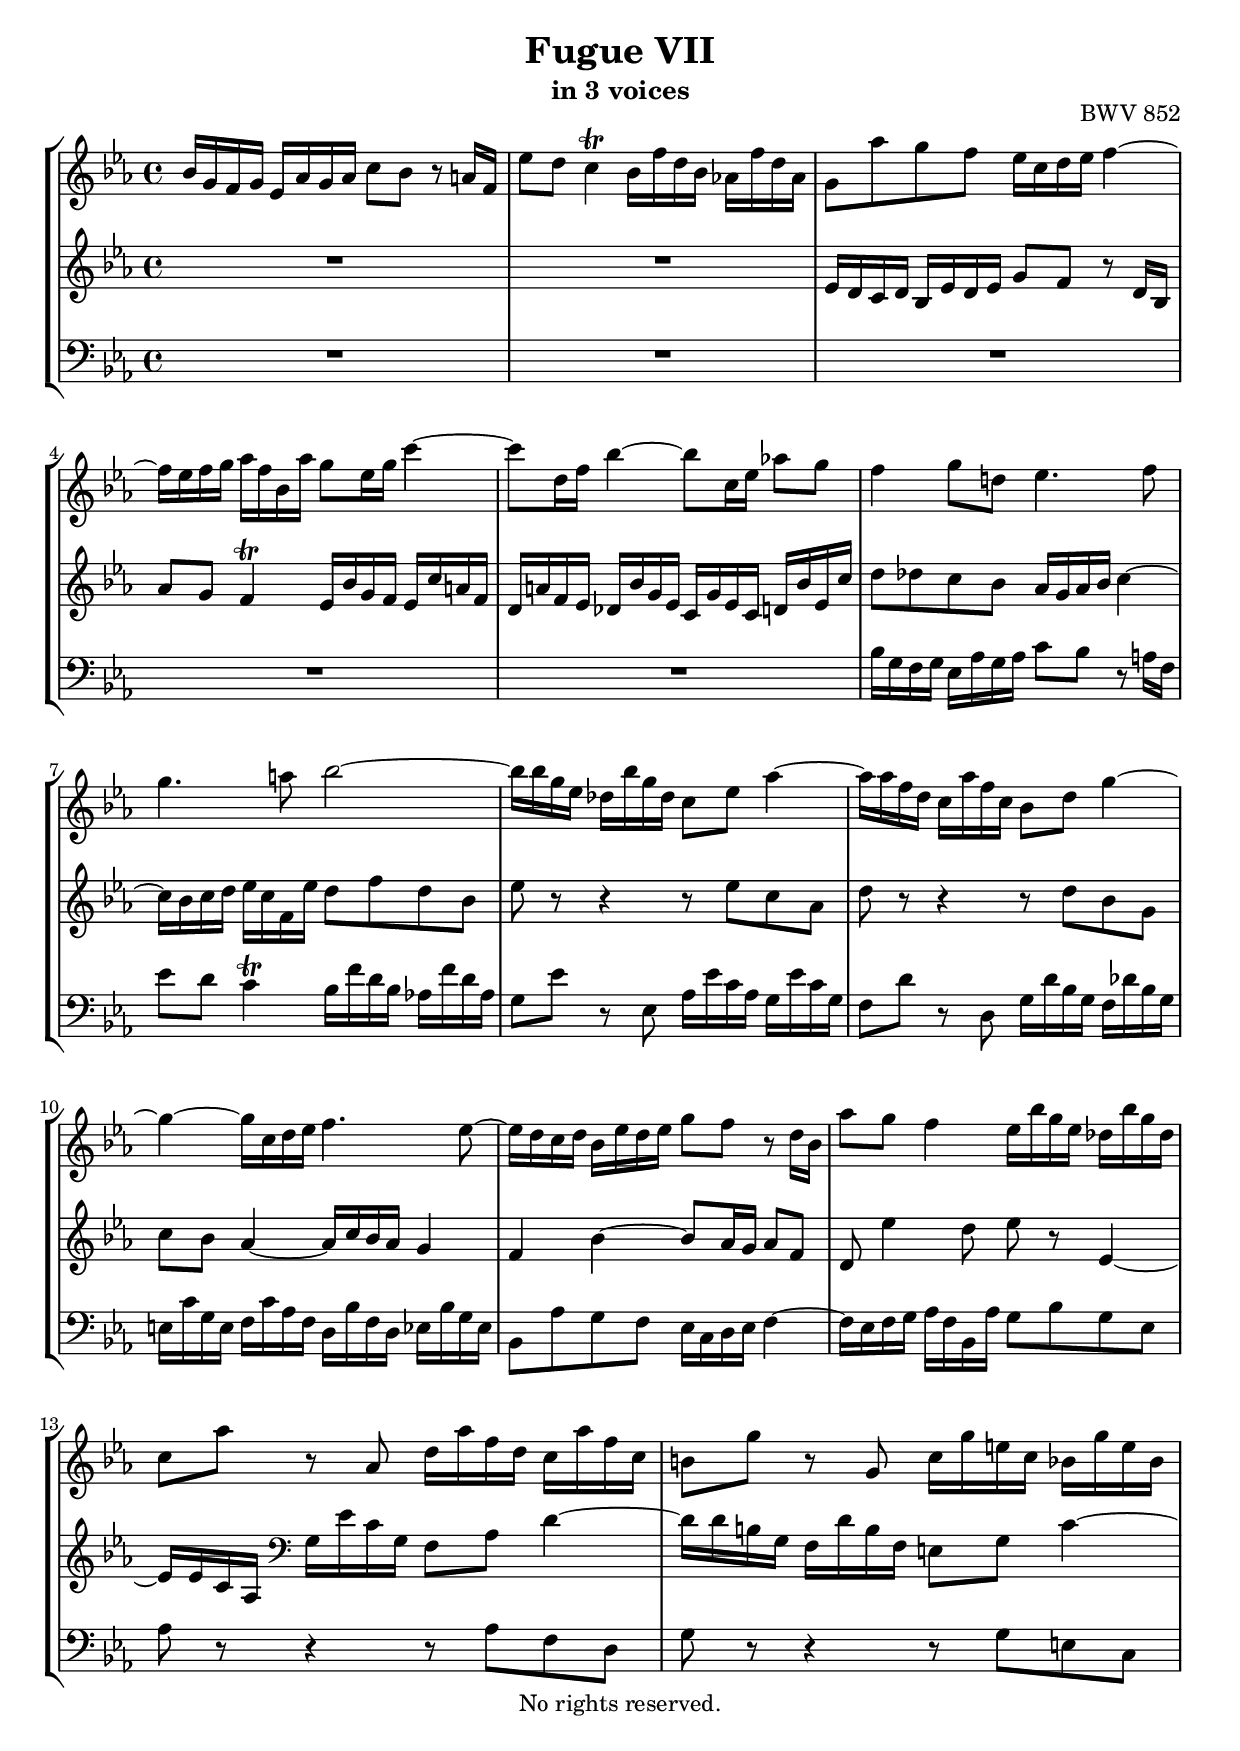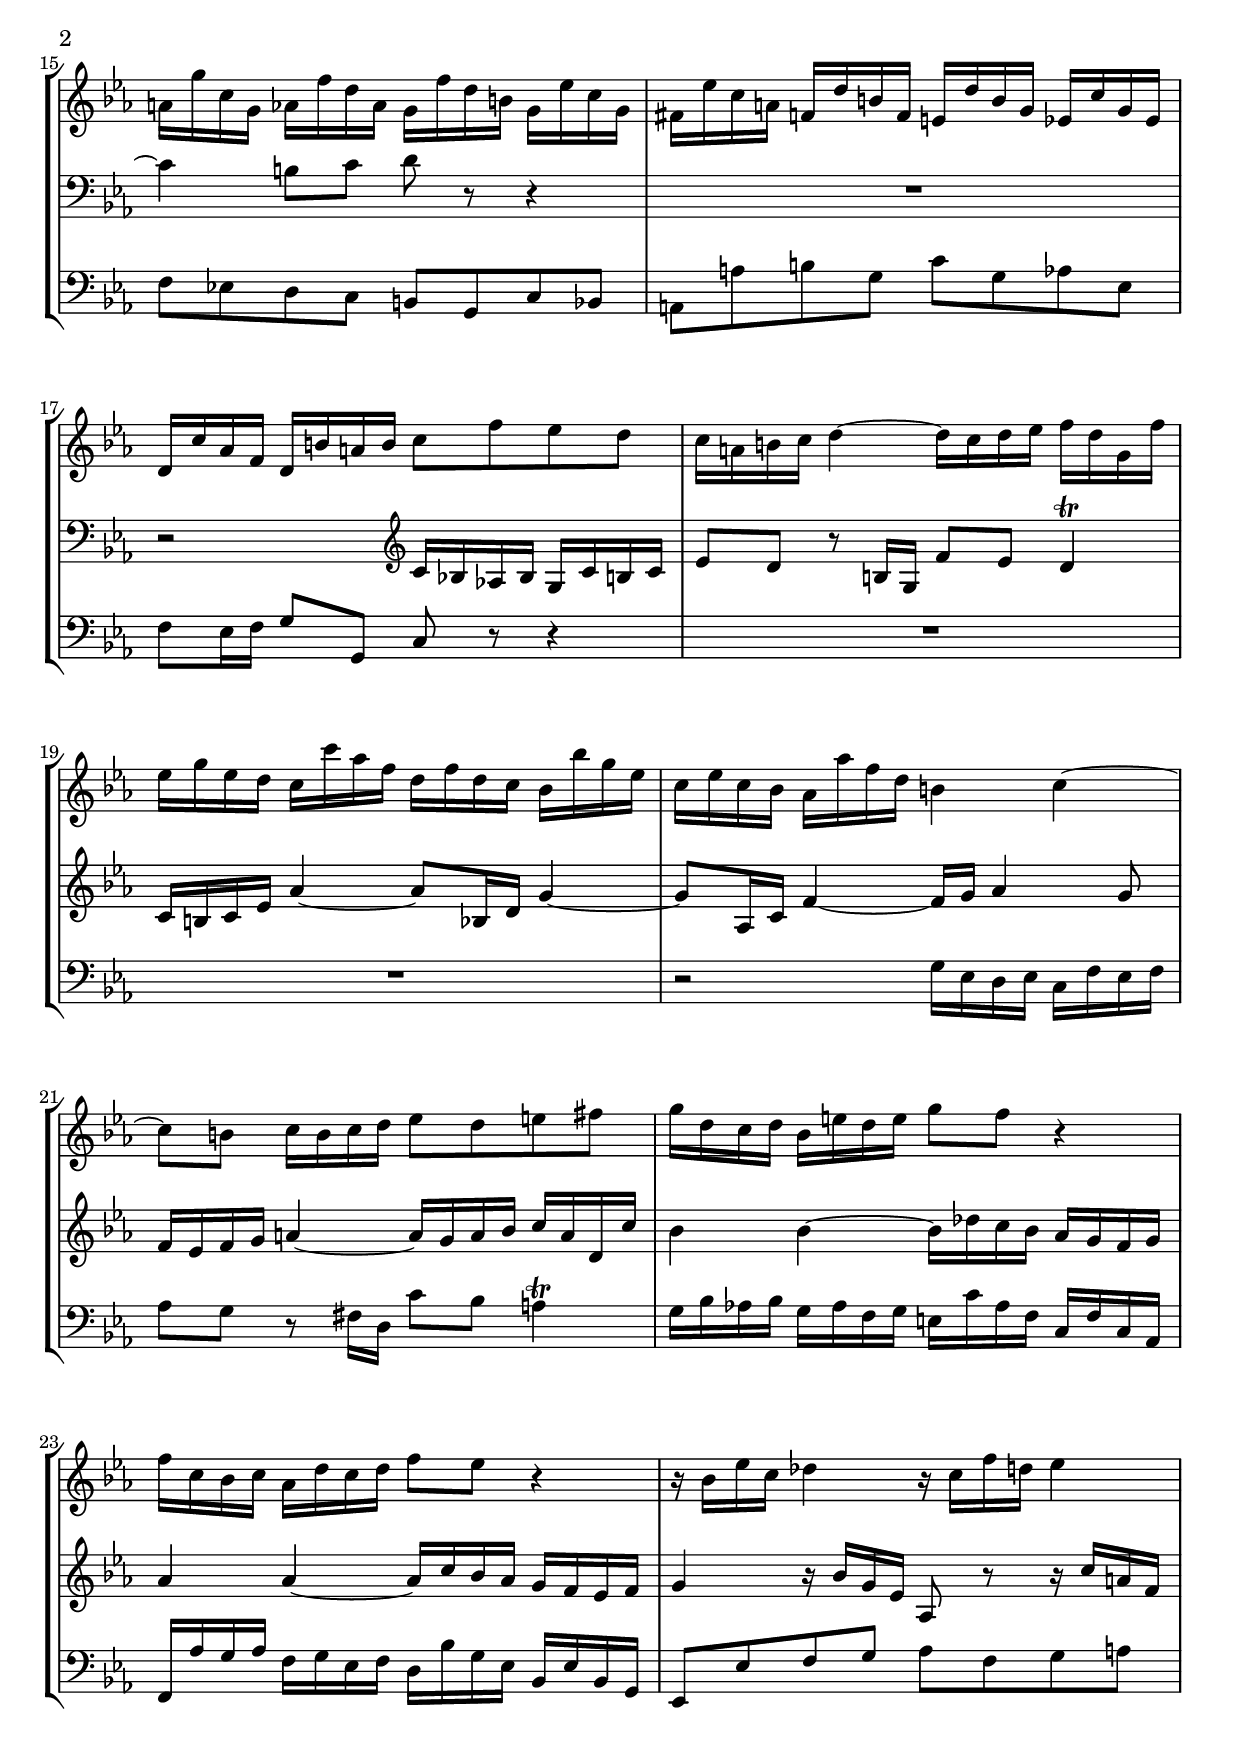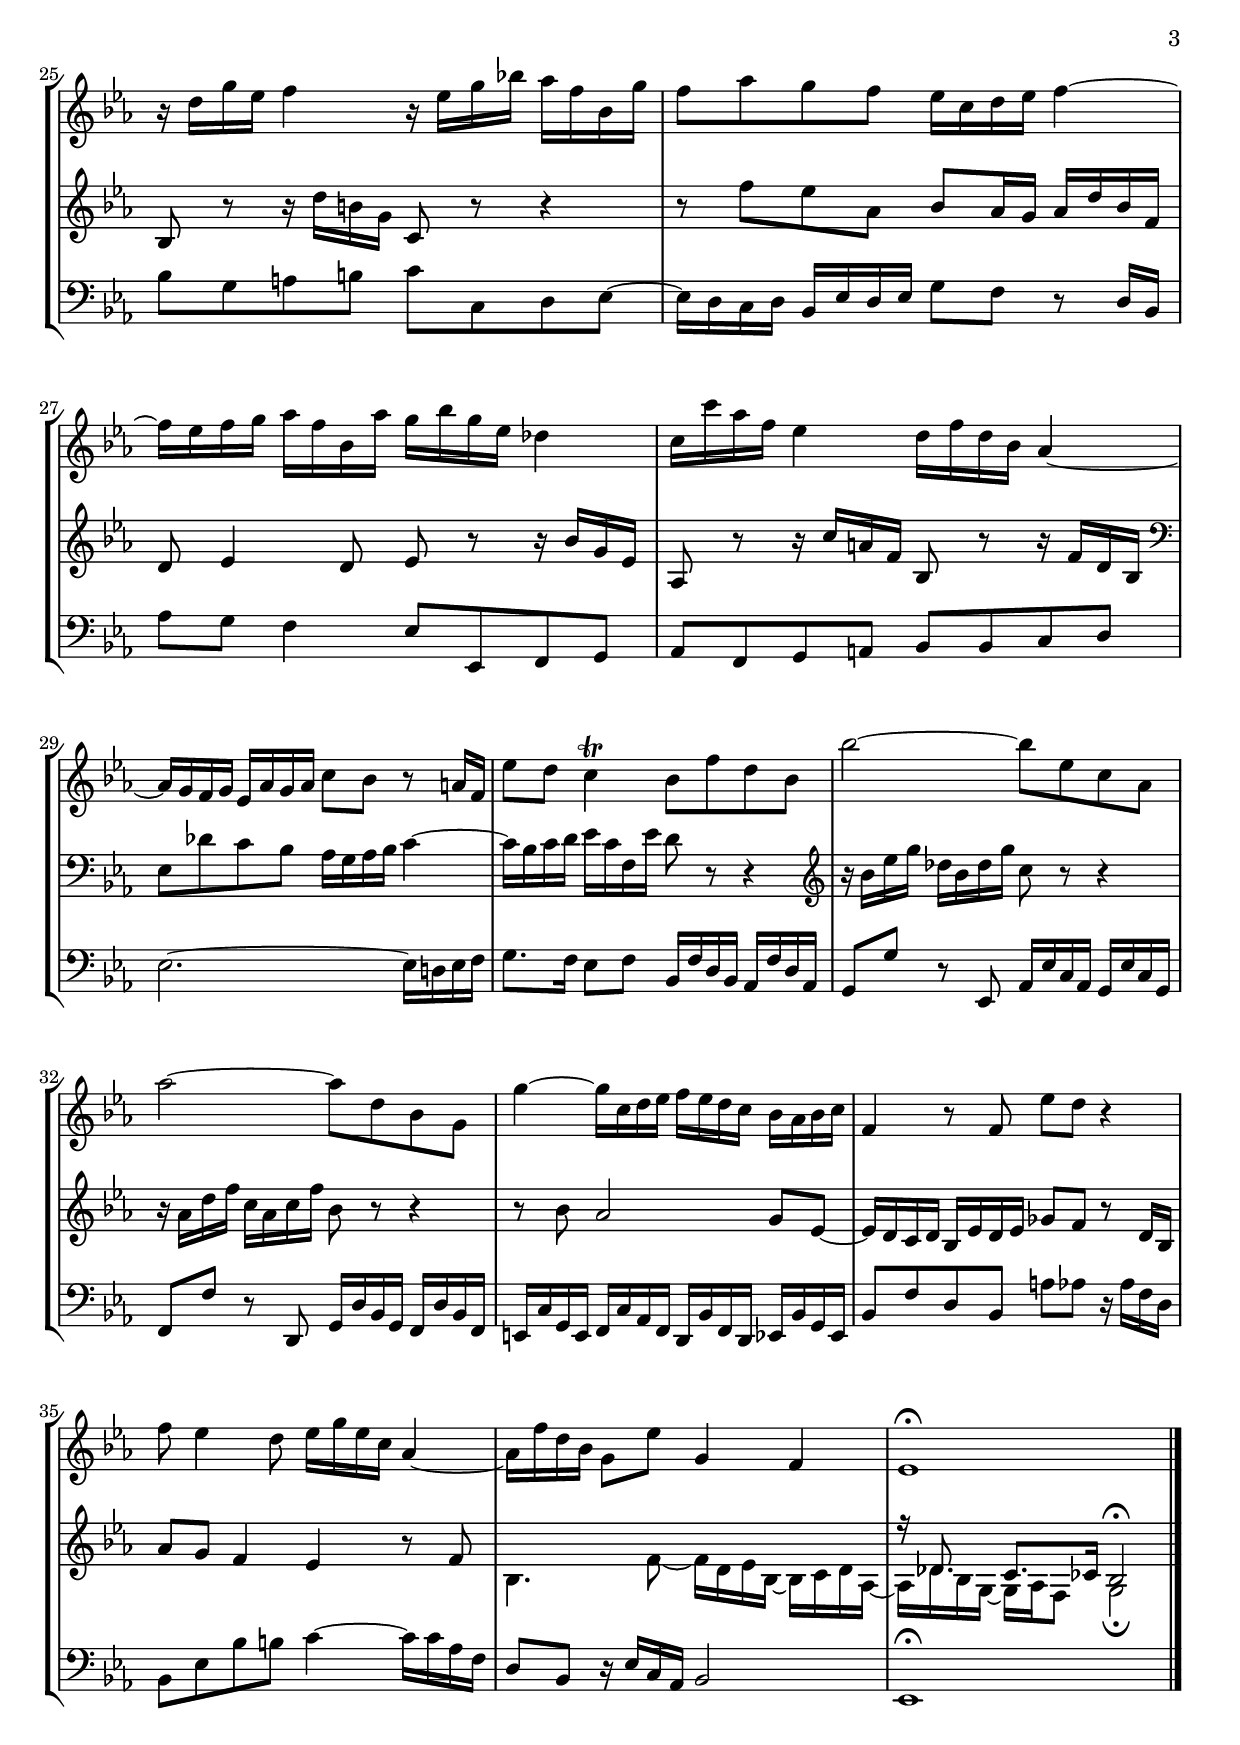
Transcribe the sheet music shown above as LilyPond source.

\version "2.18.2"

%This edition was prepared and typeset by Kyle Rother using the 1866 Breitkopf & Härtel Bach-Gesellschaft Ausgabe as primary source. 
%Reference was made to both the Henle and Bärenreiter urtext editions, as well as the critical and scholarly commentary of Alfred Dürr, however the final expression is in all cases that of the composer or present editor.
%This edition is in the public domain, and the editor does not claim any rights in the content.

\header {
  title = "Fugue VII"
  subtitle = "in 3 voices"
  opus = "BWV 852"
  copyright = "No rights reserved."
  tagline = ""
}

global = {
  \key es \major
  \time 4/4
}

soprano = \relative c'' {
  \global
  
  bes16 g f g es as g as c8 bes r a!16 f | % m. 1
  es'8 d c4 \trill bes16 f'd bes as! f' d as | % m. 2
  g8 as' g f es16 c d es f4~ | % m. 3
  f16 es f g as f bes, as' g8 es16 g c4~ | % m. 4
  c8 d,16 f bes4~ bes8 c,16 es as!8 g | % m. 5
  f4 g8 d! es4. f8 | % m. 6
  g4. a!8 bes2~ | % m. 7
  bes16 bes g es des bes' g des c8 es as4~ | % m. 8
  as16 as f d c as' f c bes8 d g4~ | % m. 9
  g4~ g16 c, d es f4. es8~ | % m. 10
  es16 d c d bes es d es g8 f r d16 bes | % m. 11
  as'8 g f4 es16 bes' g es des bes' g des | % m. 12
  c8 as' r as, d16 as' f d c as' f c | % m. 13
  b!8 g' r g, c16 g' e! c bes g' e bes | % m. 14
  a!16 g' c, g as f' d as g f' d b! g es' c g | % m. 15
  fis16 es' c a! f! d' b! f e! d' b g es c' g es | % m. 16
  d16 c' as f d b'! a! b c8 f es d | % m. 17
  c16 a! b! c d4~ d16 c d es f d g, f' | % m. 18
  es16 g es d c c' as f d f d c bes bes' g es | % m. 19
  c es c bes as as' f d b!4 c~ | % m. 20
  c8 b! c16 b c d es8 d e! fis | % m. 21
  g16 d c d bes e! d e  g8 f r4 | % m. 22
  f16 c bes c as d c d f8 es r4 | % m. 23
  r16 bes es c des4 r16 c f d! es4 | % m. 24
  r16 d g es f4 r16 es g bes! as f bes, g' | % m. 25
  f8 as g f es16 c d es f4~ | % m. 26
  f16 es f g as f bes, as' g bes g es des4 | % m. 27
  c16 c' as f es4 d16 f d bes as4~ | % m. 28
  as16 g f g es as g as c8 bes r a!16 f | % m. 29
  es'8 d c4 \trill bes8 f' d bes | % m. 30
  bes'2~ bes8 es, c as | % m. 31
  as'2~ as8 d, bes g | % m. 32
  g'4~ g16 c, d es f es d c bes as bes c | % m. 33
  f,4 r8 f es'd r4 | % m. 34
  f8 es4 d8 es16 g es c as4~ | % m. 35
  as16 f' d bes g8 es' g,4 f | % m. 36
  es1 \fermata \bar "|." | % m. 37
   
}

mezzo = \relative c' {
  \global
  
  R1 | % m. 1
  R1 | % m. 2
  es16 d c d bes es d es g8 f r d16 bes | % m. 3
  as'8 g f4 \trill es16 bes' g f es c' a! f | % m. 4
  d16 a'! f es des bes' g es c g' es c d! bes' es, c' | % m. 5
  d8 des c bes as16 g as bes c4~ | % m. 6
  c16 bes c d es c f, es' d8 f d bes | % m. 7
  es8 r r4 r8 es c as | % m. 8
  d8 r r4 r8 d bes g | % m. 9
  c8 bes as4~ as16 c bes as g4 | % m. 10
  f4 bes~ bes8 as16 g as8 f | % m. 11
  d8 es'4 d8 es r es,4~ | % m. 12
  es16 es c as \clef bass g es' c g f8 as d4~ | % m. 13
  d16 d b! g f d' b f e!8 g c4~ | % m. 14
  c4 b!8 c d r r4 | % m. 15
  R1 | % m. 16
  r2 \clef treble c16 bes! as! bes g c b! c | % m. 17
  es8 d r b!16 g f'8 es d4 \trill | % m. 18
  c16 b! c es as4~ as8 bes,16 d g4~ | % m. 19
  g8 as,16 c f4~ f16 g as4 g8 | % m. 20
  f16 es f g a!4~ a16 g a bes c a d, c' | % m. 21
  bes4 bes~ bes16 des c bes as g f g | % m. 22
  as4 as~ as16 c bes as g f es f | % m. 23
  g4 r16 bes g es as,8 r r16 c' a! f | % m. 24
  bes,8 r r16 d' b! g c,8 r r4 | % m. 25
  r8 f' es as, bes as16 g as d bes f | % m. 26
  d8 es4 d8 es r r16 bes' g es | % m. 27
  as,8 r r16 c' a! f bes,8 r r16 f' d bes | % m. 28
  \clef bass es,8 des' c bes as16 g as bes c4~ | % m. 29
  c16 bes c d es c f, es' d8 r r4 | % m. 30
  \clef treble r16 bes' es g des bes des g c,8 r r4 | % m. 31
  r16 as d f c as c f bes,8 r r4 | % m. 32
  r8 bes as2 g8 es~ | % m. 33
  es16 d c d bes es d es ges8 f r d16 bes | % m. 34
  as'8 g f4 es r8 f | % m. 35
  <<
   { s1 | \mergeDifferentlyDottedOn r16 des8. c ces16 bes2 \fermata } 
   \\
   { bes4. f'8~ f16 d es bes~ bes c d as~ | as16 des bes g~ g as f8 g2 \fermata \bar "|." }
  >> | % mm. 36 and 37
  
}

bass = \relative c' {
  \global
  
  R1 | % m. 1
  R1 | % m. 2
  R1 | % m. 3
  R1 | % m. 4
  R1 | % m. 5
  bes16 g f g es as g as c8 bes r a!16 f | % m. 6
  es'8 d c4 \trill bes16 f' d bes as! f' d as | % m. 7
  g8 es' r es, as16 es' c as g es' c g | % m. 8
  f8 d' r d, g16 d' bes g f des' bes g | % m. 9
  e!16 c' g e f c' as f d bes' f d es bes' g es | % m. 10
  bes8 as' g f es16 c d es f4~ | % m. 11
  f16 es f g as f bes, as' g8 bes g es | % m. 12
  as8 r r4 r8 as f d | % m. 13
  g8 r r4 r8 g e! c | % m. 14
  f8 es! d c b! g c bes | % m. 15
  a!8 a'! b! g c g as es | % m. 16
  f8 es16 f g8 g, c r r4 | % m. 17
  R1 | % m. 18
  R1 | % m. 19
  r2 g'16 es d es c f es f | % m. 20
  as8 g r fis16 d c'8 bes a!4 \trill | % m. 21
  g16 bes as! bes g as f g e! c' as f c f c as | % m. 22
  f16 as' g as f g es f d bes' g es bes es bes g | % m. 23
  es8 es' f g as f g a! | % m. 24
  bes8 g a! b! c c, d es~ | % m. 25
  es16 d c d bes es d es g8 f r d16 bes | % m. 26
  as'8 g f4 es8 es, f g | % m. 27
  as8 f g a! bes bes c d | % m. 28
  es2.~ es16 d! es f | % m. 29
  g8. f16 es8 f bes,16 f' d bes as f' d as | % m. 30
  g8 g' r es, as16 es' c as g es' c g | % m. 31
  f8 f' r d, g16 d' bes g f d' bes f | % m. 32
  e!16 c' g e f c' as f d bes' f d es bes' g es | % m. 33
  bes'8 f' d bes a'! as r16 as f d | % m. 34
  bes8 es bes' b! c4~ c16 c as f | % m. 35
  d8 bes r16 es c as bes2 | % m. 36
  es,1 \fermata \bar "|." | % m. 37
  
}

\paper {
  max-systems-per-page = 5
}

\score {
  \new StaffGroup
  <<
    \new Staff = "soprano" 
      \soprano
    
    \new Staff = "mezzo" 
      \mezzo
    
    \new Staff = "bass"
      { \clef bass \bass }
      
  >>
  
\midi {  }
  
\layout {
  indent = 0.0
  }
 
}
